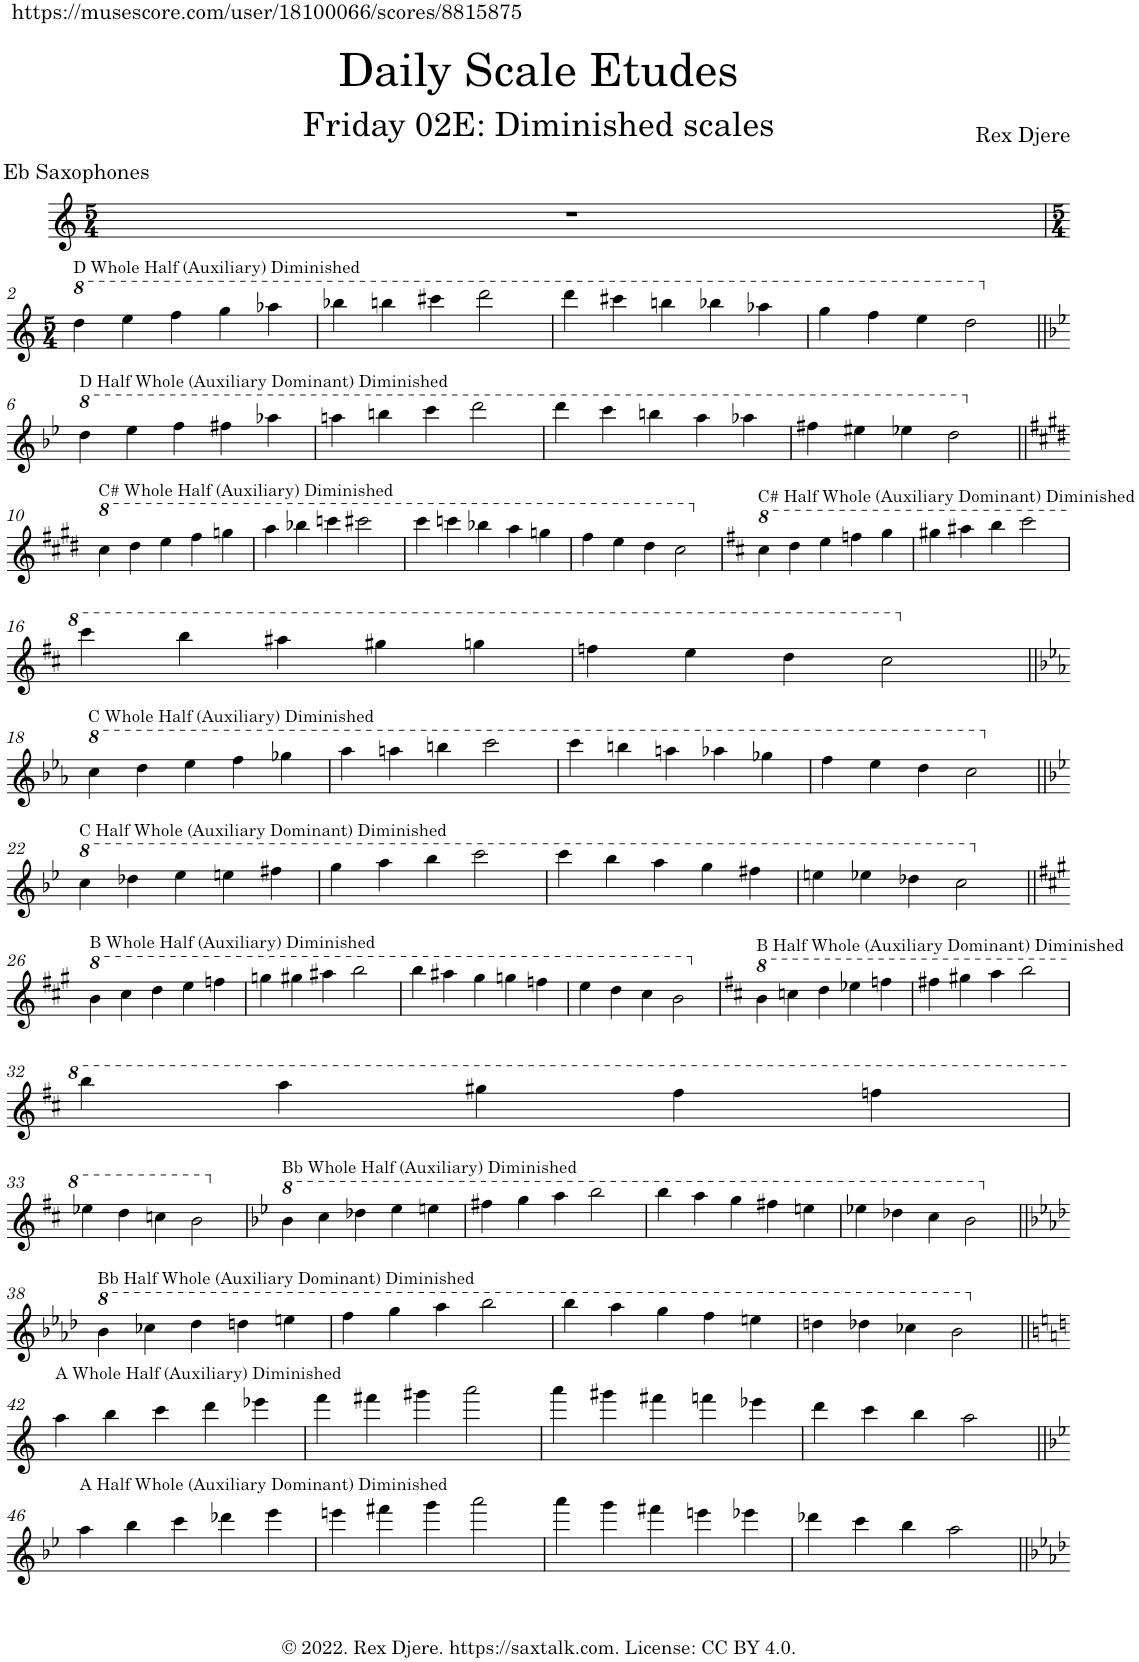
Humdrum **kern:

**kern
*part1
*staff1
*I"Alto Saxophone
*I'A. Sax.
*clefG2
*Trd5c9
*k[]
*M5/4
=1
4%5r
!!LO:LB:g=z
=2
*k[]
*M5/4
*8va
!LO:TX:a:t=D Whole Half (Auxiliary) Diminished
4ddd\
4eee\
4fff\
4ggg\
4aaa-X\
=3
4bbb-X\
4bbbn\
4cccc#X\
2dddd\
=4
4dddd\
4cccc#X\
4bbbn\
4bbb-X\
4aaa-X\
=5
4ggg\
4fff\
4eee\
2ddd\
!!LO:LB:g=z
=6||
*k[b-e-]
*X8va
*8va
!LO:TX:a:t=D Half Whole (Auxiliary Dominant) Diminished
4ddd\
4eee-\
4fff\
4fff#X\
4aaa-X\
=7
4aaan\
4bbbn\
4cccc\
2dddd\
=8
4dddd\
4cccc\
4bbbn\
4aaa\
4aaa-X\
=9
4fff#X\
4eee#X\
4eee-X\
2ddd\
!!LO:LB:g=z
=10||
*k[f#c#g#d#]
*X8va
*8va
!LO:TX:a:t=C# Whole Half (Auxiliary) Diminished
4ccc#\
4ddd#\
4eee\
4fff#\
4gggn\
=11
4aaa\
4bbb-X\
4ccccn\
2cccc#X\
=12
4cccc#\
4ccccn\
4bbb-X\
4aaa\
4gggn\
=13
4fff#\
4eee\
4ddd#\
2ccc#\
=14
*k[f#c#]
*X8va
*8va
!LO:TX:a:t=C# Half Whole (Auxiliary Dominant) Diminished
4ccc#\
4ddd\
4eee\
4fffn\
4ggg\
=15
4ggg#X\
4aaa#X\
4bbb\
2cccc#\
!!LO:LB:g=z
=16
4cccc#\
4bbb\
4aaa#X\
4ggg#X\
4gggn\
=17
4fffn\
4eee\
4ddd\
2ccc#\
!!LO:LB:g=z
=18||
*k[b-e-a-]
*X8va
*8va
!LO:TX:a:t=C Whole Half (Auxiliary) Diminished
4ccc\
4ddd\
4eee-\
4fff\
4ggg-X\
=19
4aaa-\
4aaan\
4bbbn\
2cccc\
=20
4cccc\
4bbbn\
4aaan\
4aaa-X\
4ggg-X\
=21
4fff\
4eee-\
4ddd\
2ccc\
!!LO:LB:g=z
=22||
*k[b-e-]
*X8va
*8va
!LO:TX:a:t=C Half Whole (Auxiliary Dominant) Diminished
4ccc\
4ddd-X\
4eee-\
4eeen\
4fff#X\
=23
4ggg\
4aaa\
4bbb-\
2cccc\
=24
4cccc\
4bbb-\
4aaa\
4ggg\
4fff#X\
=25
4eeen\
4eee-X\
4ddd-X\
2ccc\
!!LO:LB:g=z
=26||
*k[f#c#g#]
*X8va
*8va
!LO:TX:a:t=B Whole Half (Auxiliary) Diminished
4bb\
4ccc#\
4ddd\
4eee\
4fffn\
=27
4gggn\
4ggg#X\
4aaa#X\
2bbb\
=28
4bbb\
4aaa#X\
4ggg#\
4gggn\
4fffn\
=29
4eee\
4ddd\
4ccc#\
2bb\
=30
*k[f#c#]
*X8va
*8va
!LO:TX:a:t=B Half Whole (Auxiliary Dominant) Diminished
4bb\
4cccn\
4ddd\
4eee-X\
4fffn\
=31
4fff#X\
4ggg#X\
4aaa\
2bbb\
!!LO:LB:g=z
=32
4bbb\
4aaa\
4ggg#X\
4fff#\
4fffn\
!!LO:LB:g=z
=33
4eee-X\
4ddd\
4cccn\
2bb\
=34
*k[b-e-]
*X8va
*8va
!LO:TX:a:t=Bb Whole Half (Auxiliary) Diminished
4bb-\
4ccc\
4ddd-X\
4eee-\
4eeen\
=35
4fff#X\
4ggg\
4aaa\
2bbb-\
=36
4bbb-\
4aaa\
4ggg\
4fff#X\
4eeen\
=37
4eee-X\
4ddd-X\
4ccc\
2bb-\
!!LO:LB:g=z
=38||
*k[b-e-a-d-]
*X8va
*8va
!LO:TX:a:t=Bb Half Whole (Auxiliary Dominant) Diminished
4bb-\
4ccc-X\
4ddd-\
4dddn\
4eeen\
=39
4fff\
4ggg\
4aaa-\
2bbb-\
=40
4bbb-\
4aaa-\
4ggg\
4fff\
4eeen\
=41
4dddn\
4ddd-X\
4ccc-X\
2bb-\
!!LO:LB:g=z
=42||
*k[]
*X8va
!LO:TX:a:t=A Whole Half (Auxiliary) Diminished
4aa\
4bb\
4ccc\
4ddd\
4eee-X\
=43
4fff\
4fff#X\
4ggg#X\
2aaa\
=44
4aaa\
4ggg#X\
4fff#X\
4fffn\
4eee-X\
=45
4ddd\
4ccc\
4bb\
2aa\
!!LO:LB:g=z
=46||
*k[b-e-]
!LO:TX:a:t=A Half Whole (Auxiliary Dominant) Diminished
4aa\
4bb-\
4ccc\
4ddd-X\
4eee-\
=47
4eeen\
4fff#X\
4ggg\
2aaa\
=48
4aaa\
4ggg\
4fff#X\
4eeen\
4eee-X\
=49
4ddd-X\
4ccc\
4bb-\
2aa\
=||
*-
